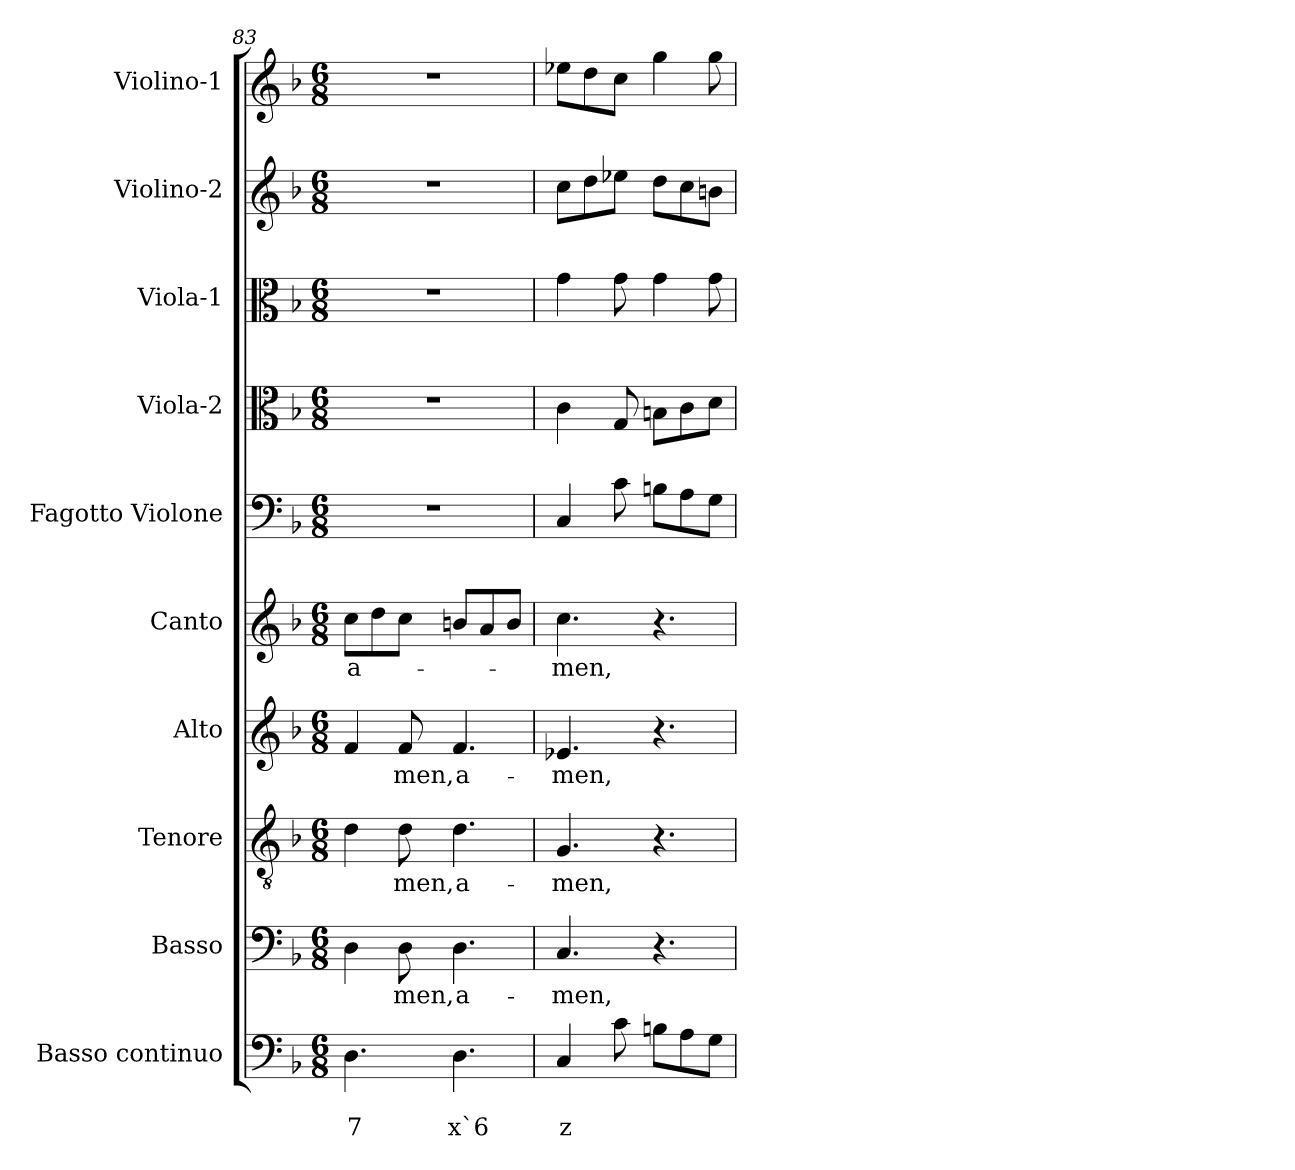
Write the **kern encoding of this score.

**kern	**text	**text	**kern	**text	**kern	**text	**kern	**text	**kern	**text	**kern	**kern	**kern	**kern	**kern
*part10	*part10	*part10	*part9	*part9	*part8	*part8	*part7	*part7	*part6	*part6	*part5	*part4	*part3	*part2	*part1
*staff10	*staff10	*staff10	*staff9	*staff9	*staff8	*staff8	*staff7	*staff7	*staff6	*staff6	*staff5	*staff4	*staff3	*staff2	*staff1
*I"Basso continuo	*	*	*I"Basso	*	*I"Tenore	*	*I"Alto	*	*I"Canto	*	*I"Fagotto Violone	*I"Viola-2	*I"Viola-1	*I"Violino-2	*I"Violino-1
*clefF4	*	*	*clefF4	*	*clefGv2	*	*clefG2	*	*clefG2	*	*clefF4	*clefC3	*clefC3	*clefG2	*clefG2
*k[b-]	*	*	*k[b-]	*	*k[b-]	*	*k[b-]	*	*k[b-]	*	*k[b-]	*k[b-]	*k[b-]	*k[b-]	*k[b-]
*F:	*	*	*F:	*	*F:	*	*F:	*	*F:	*	*F:	*F:	*F:	*F:	*F:
*M6/8	*	*	*M6/8	*	*M6/8	*	*M6/8	*	*M6/8	*	*M6/8	*M6/8	*M6/8	*M6/8	*M6/8
=83	=83	=83	=83	=83	=83	=83	=83	=83	=83	=83	=83	=83	=83	=83	=83
!	!	!LO:LY:b	!	!	!	!	!	!	!	!	!	!	!	!	!
!	!	!	!	!	!	!	!	!	!	!LO:LY:b	!	!	!	!	!
4.D\	.	7	4D\	.	4d\	.	4f/	.	8cc\L	a-	2.r	2.r	2.r	2.r	2.r
.	.	.	.	.	.	.	.	.	8dd\	.	.	.	.	.	.
!	!	!	!	!LO:LY:b	!	!	!	!	!	!	!	!	!	!	!
!	!	!	!	!	!	!LO:LY:b	!	!	!	!	!	!	!	!	!
!	!	!	!	!	!	!	!	!LO:LY:b	!	!	!	!	!	!	!
.	.	.	8D\	-men,	8d\	-men,	8f/	-men,	8cc\J	.	.	.	.	.	.
!	!	!LO:LY:b	!	!	!	!	!	!	!	!	!	!	!	!	!
!	!	!	!	!LO:LY:b	!	!	!	!	!	!	!	!	!	!	!
!	!	!	!	!	!	!LO:LY:b	!	!	!	!	!	!	!	!	!
!	!	!	!	!	!	!	!	!LO:LY:b	!	!	!	!	!	!	!
4.D\	.	x`6	4.D\	a-	4.d\	a-	4.f/	a-	8bn/L	.	.	.	.	.	.
.	.	.	.	.	.	.	.	.	8a/	.	.	.	.	.	.
.	.	.	.	.	.	.	.	.	8b/J	.	.	.	.	.	.
!!LO:PB:g=z
=84	=84	=84	=84	=84	=84	=84	=84	=84	=84	=84	=84	=84	=84	=84	=84
!	!	!LO:LY:b	!	!	!	!	!	!	!	!	!	!	!	!	!
!	!	!	!	!LO:LY:b	!	!	!	!	!	!	!	!	!	!	!
!	!	!	!	!	!	!LO:LY:b	!	!	!	!	!	!	!	!	!
!	!	!	!	!	!	!	!	!LO:LY:b	!	!	!	!	!	!	!
!	!	!	!	!	!	!	!	!	!	!LO:LY:b	!	!	!	!	!
4C/	.	z	4.C/	-men,	4.G/	-men,	4.e-X/	-men,	4.cc\	-men,	4C/	4c\	4g\	8cc\L	8ee-X\L
.	.	.	.	.	.	.	.	.	.	.	.	.	.	8dd\	8dd\
8c\	.	.	.	.	.	.	.	.	.	.	8c\	8G/	8g\	8ee-X\J	8cc\J
8Bn\L	.	.	4.r	.	4.r	.	4.r	.	4.r	.	8Bn\L	8Bn\L	4g\	8dd\L	4gg\
8A\	.	.	.	.	.	.	.	.	.	.	8A\	8c\	.	8cc\	.
8G\J	.	.	.	.	.	.	.	.	.	.	8G\J	8d\J	8g\	8bn\J	8gg\
=	=	=	=	=	=	=	=	=	=	=	=	=	=	=	=
*-	*-	*-	*-	*-	*-	*-	*-	*-	*-	*-	*-	*-	*-	*-	*-
